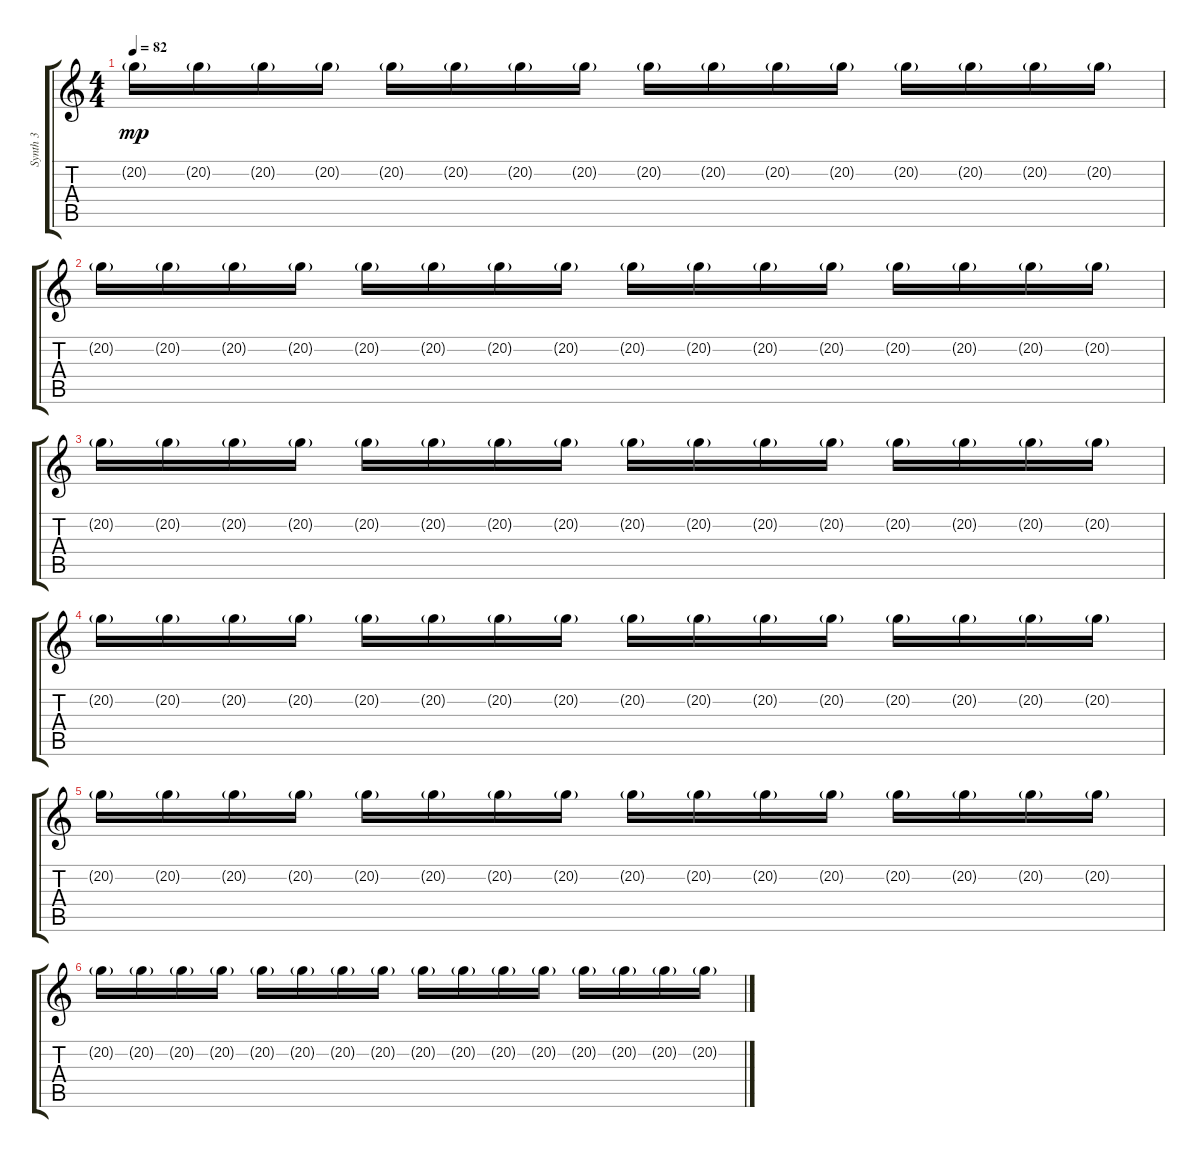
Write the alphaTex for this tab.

\track ("Synth 3" "Synth 3") {instrument lead2sawtooth}
\staff {score tabs}
\tuning (E4 B3 G3 D3 A2 E2) {hide}
\ts (4 4)
\tempo 82
\clef g2
\ks c
20.2{g}.16{dy mp} 20.2{g}.16 20.2{g}.16 20.2{g}.16 20.2{g}.16 20.2{g}.16 20.2{g}.16 20.2{g}.16 20.2{g}.16 20.2{g}.16 20.2{g}.16 20.2{g}.16 20.2{g}.16 20.2{g}.16 20.2{g}.16 20.2{g}.16 |
20.2{g}.16 20.2{g}.16 20.2{g}.16 20.2{g}.16 20.2{g}.16 20.2{g}.16 20.2{g}.16 20.2{g}.16 20.2{g}.16 20.2{g}.16 20.2{g}.16 20.2{g}.16 20.2{g}.16 20.2{g}.16 20.2{g}.16 20.2{g}.16 |
20.2{g}.16 20.2{g}.16 20.2{g}.16 20.2{g}.16 20.2{g}.16 20.2{g}.16 20.2{g}.16 20.2{g}.16 20.2{g}.16 20.2{g}.16 20.2{g}.16 20.2{g}.16 20.2{g}.16 20.2{g}.16 20.2{g}.16 20.2{g}.16 |
20.2{g}.16 20.2{g}.16 20.2{g}.16 20.2{g}.16 20.2{g}.16 20.2{g}.16 20.2{g}.16 20.2{g}.16 20.2{g}.16 20.2{g}.16 20.2{g}.16 20.2{g}.16 20.2{g}.16 20.2{g}.16 20.2{g}.16 20.2{g}.16 |
20.2{g}.16 20.2{g}.16 20.2{g}.16 20.2{g}.16 20.2{g}.16 20.2{g}.16 20.2{g}.16 20.2{g}.16 20.2{g}.16 20.2{g}.16 20.2{g}.16 20.2{g}.16 20.2{g}.16 20.2{g}.16 20.2{g}.16 20.2{g}.16 |
20.2{g}.16 20.2{g}.16 20.2{g}.16 20.2{g}.16 20.2{g}.16 20.2{g}.16 20.2{g}.16 20.2{g}.16 20.2{g}.16 20.2{g}.16 20.2{g}.16 20.2{g}.16 20.2{g}.16 20.2{g}.16 20.2{g}.16 20.2{g}.16
